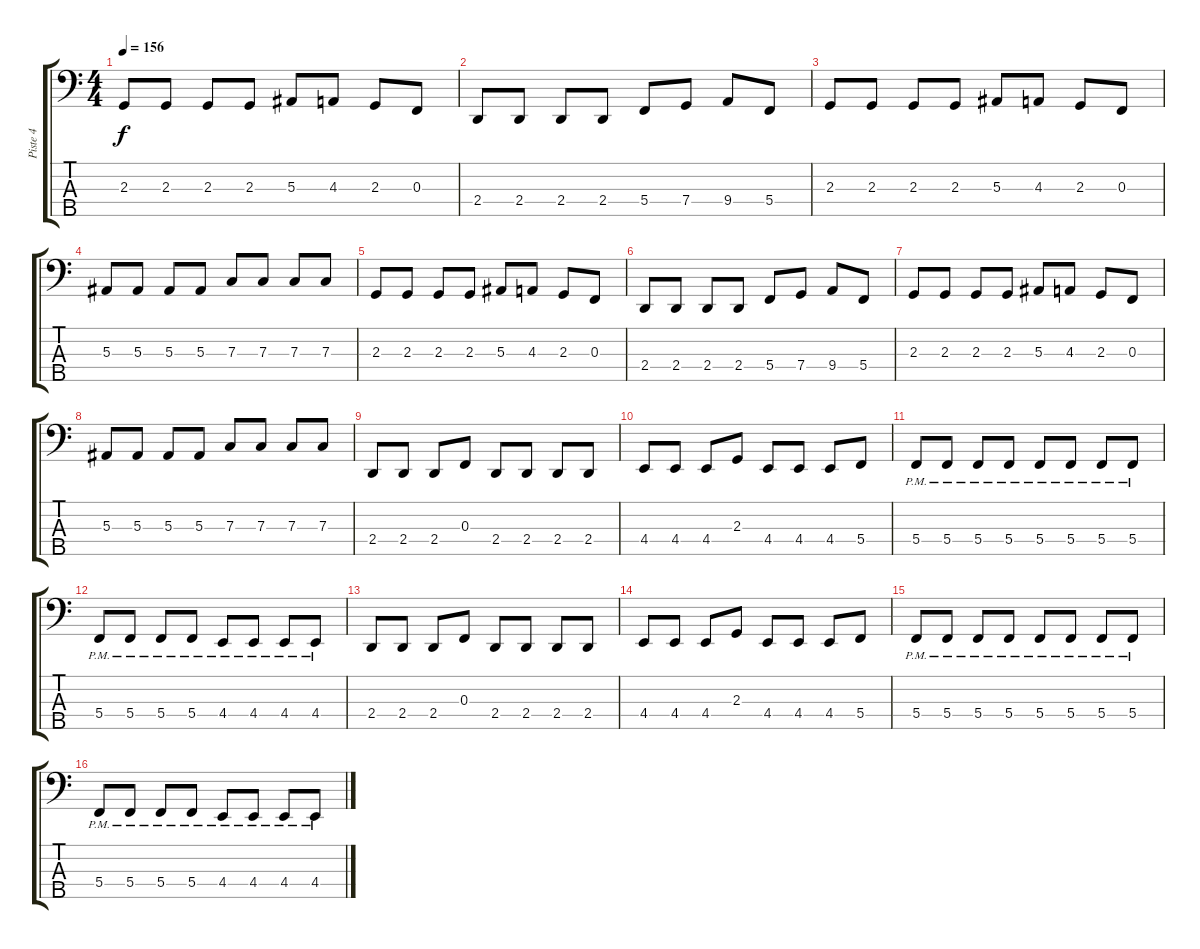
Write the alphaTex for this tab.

\track ("Piste 4" "Piste 4") {instrument electricbassfinger}
\staff {score tabs}
\tuning (Eb2 Bb1 F1 C1 G0) {hide}
\ts (4 4)
\tempo 156
\clef f4
\ks c
2.3.8{dy f} 2.3.8 2.3.8 2.3.8 5.3.8 4.3.8 2.3.8 0.3.8 |
2.4.8 2.4.8 2.4.8 2.4.8 5.4.8 7.4.8 9.4.8 5.4.8 |
2.3.8 2.3.8 2.3.8 2.3.8 5.3.8 4.3.8 2.3.8 0.3.8 |
5.3.8 5.3.8 5.3.8 5.3.8 7.3.8 7.3.8 7.3.8 7.3.8 |
2.3.8 2.3.8 2.3.8 2.3.8 5.3.8 4.3.8 2.3.8 0.3.8 |
2.4.8 2.4.8 2.4.8 2.4.8 5.4.8 7.4.8 9.4.8 5.4.8 |
2.3.8 2.3.8 2.3.8 2.3.8 5.3.8 4.3.8 2.3.8 0.3.8 |
5.3.8 5.3.8 5.3.8 5.3.8 7.3.8 7.3.8 7.3.8 7.3.8 |
2.4.8 2.4.8 2.4.8 0.3.8 2.4.8 2.4.8 2.4.8 2.4.8 |
4.4.8 4.4.8 4.4.8 2.3.8 4.4.8 4.4.8 4.4.8 5.4.8 |
5.4{pm}.8 5.4{pm}.8 5.4{pm}.8 5.4{pm}.8 5.4{pm}.8 5.4{pm}.8 5.4{pm}.8 5.4{pm}.8 |
5.4{pm}.8 5.4{pm}.8 5.4{pm}.8 5.4{pm}.8 4.4{pm}.8 4.4{pm}.8 4.4{pm}.8 4.4{pm}.8 |
2.4.8 2.4.8 2.4.8 0.3.8 2.4.8 2.4.8 2.4.8 2.4.8 |
4.4.8 4.4.8 4.4.8 2.3.8 4.4.8 4.4.8 4.4.8 5.4.8 |
5.4{pm}.8 5.4{pm}.8 5.4{pm}.8 5.4{pm}.8 5.4{pm}.8 5.4{pm}.8 5.4{pm}.8 5.4{pm}.8 |
5.4{pm}.8 5.4{pm}.8 5.4{pm}.8 5.4{pm}.8 4.4{pm}.8 4.4{pm}.8 4.4{pm}.8 4.4{pm}.8
